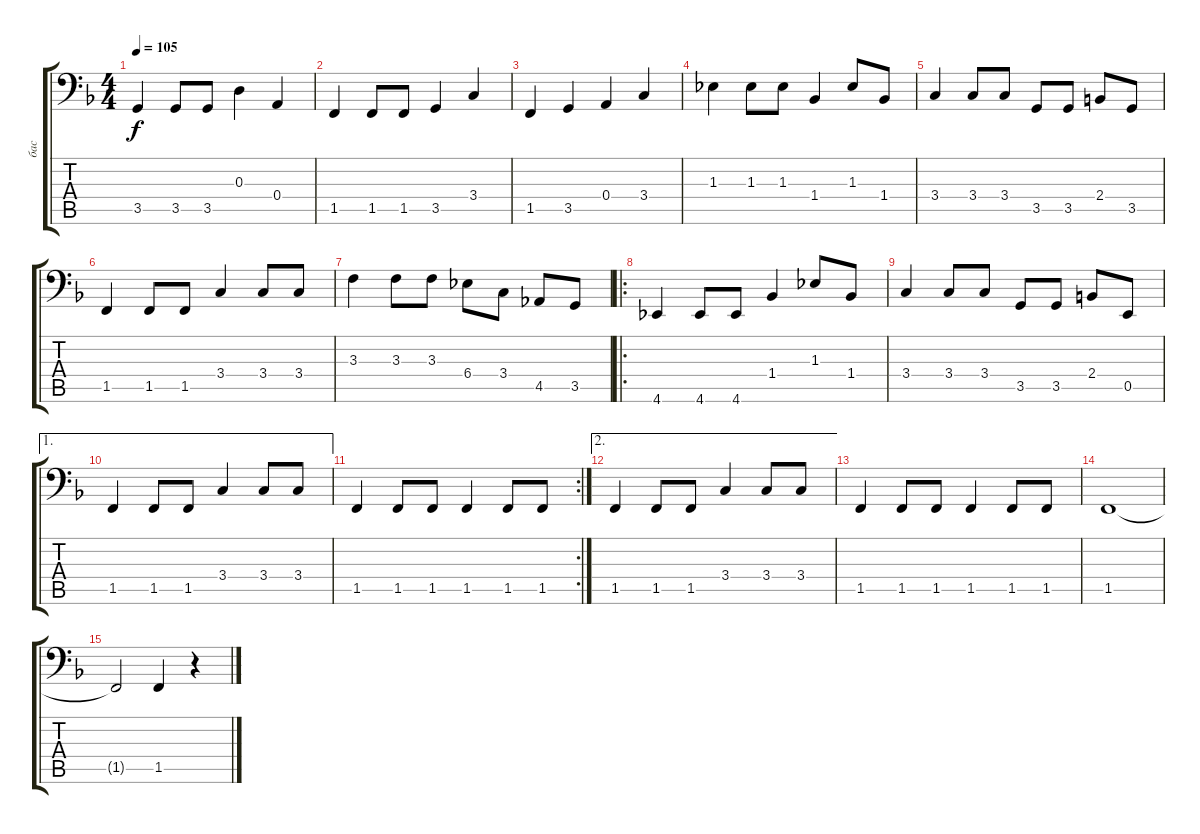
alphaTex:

\track ("бас" "бас") {instrument electricbassfinger}
\staff {score tabs}
\tuning (C3 G2 D2 A1 E1 B0) {hide}
\ts (4 4)
\tempo 105
\clef f4
\ks f
3.5.4{dy f} 3.5.8 3.5.8 0.3.4 0.4.4 |
1.5.4 1.5.8 1.5.8 3.5.4 3.4.4 |
1.5.4 3.5.4 0.4.4 3.4.4 |
1.3.4 1.3.8 1.3.8 1.4.4 1.3.8 1.4.8 |
3.4.4 3.4.8 3.4.8 3.5.8 3.5.8 2.4.8 3.5.8 |
1.5.4 1.5.8 1.5.8 3.4.4 3.4.8 3.4.8 |
3.3.4 3.3.8 3.3.8 6.4.8 3.4.8 4.5.8 3.5.8 |
\ro
4.6.4 4.6.8 4.6.8 1.4.4 1.3.8 1.4.8 |
3.4.4 3.4.8 3.4.8 3.5.8 3.5.8 2.4.8 0.5.8 |
\ae 1
1.5.4 1.5.8 1.5.8 3.4.4 3.4.8 3.4.8 |
\rc 2
1.5.4 1.5.8 1.5.8 1.5.4 1.5.8 1.5.8 |
\ae 2
1.5.4 1.5.8 1.5.8 3.4.4 3.4.8 3.4.8 |
1.5.4 1.5.8 1.5.8 1.5.4 1.5.8 1.5.8 |
1.5.1 |
1.5{t}.2 1.5.4 r.4
